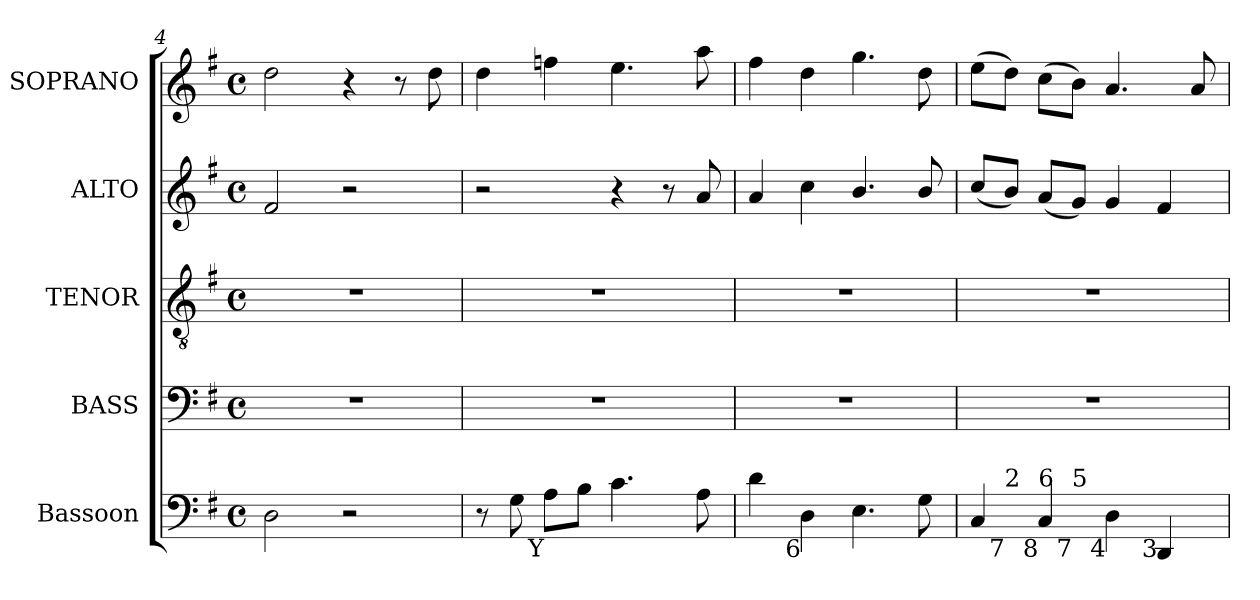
**kern	**kern	**kern	**kern	**kern
*part5	*part4	*part3	*part2	*part1
*staff5	*staff4	*staff3	*staff2	*staff1
*I"Bassoon	*I"BASS	*I"TENOR	*I"ALTO	*I"SOPRANO
*I'Bsn.	*I'B.	*I'T.	*I'A.	*I'S.
*clefF4	*clefF4	*clefGv2	*clefG2	*clefG2
*	*	*ITrd7c12	*	*
*k[f#]	*k[f#]	*k[f#]	*k[f#]	*k[f#]
*G:	*G:	*G:	*G:	*G:
*M4/4	*M4/4	*M4/4	*M4/4	*M4/4
*met(c)	*met(c)	*met(c)	*met(c)	*met(c)
=4	=4	=4	=4	=4
2Di\	1r	1r	2f#i/	2ddi\
2r	.	.	2r	4r
.	.	.	.	8r
.	.	.	.	8ddi\
!!LO:LB:g=z
=5	=5	=5	=5	=5
8r	1r	1r	2r	4ddi\
8Gi\	.	.	.	.
!LO:TX:b:rj:t=Y	!	!	!	!
8Ai\L	.	.	.	4ffni\
8Bi\J	.	.	.	.
4.ci\	.	.	4r	4.eei\
.	.	.	8r	.
8Ai\	.	.	8ai/	8aai\
=6	=6	=6	=6	=6
4di\	1r	1r	4ai/	4ff#i\
!LO:TX:b:rj:t=6	!	!	!	!
4Di\	.	.	4cci\	4ddi\
4.Ei\	.	.	4.bi/	4.ggi\
8Gi\	.	.	8bi/	8ddi\
=7	=7	=7	=7	=7
!LO:TX:b:rj:t=8	!	!	!	!
!LO:TX:t=3	!	!	!	!
*^	*	*	*	*
*	*^	*	*	*	*
4Ci/	8ryy	4.ryy	1r	1r	(8cci/L	(8eei\L
!	!LO:TX:b:rj:t=7	!	!	!	!	!
!	!LO:TX:t=2	!	!	!	!	!
.	2..ryy	.	.	.	8bi/J)	8ddi\J)
!LO:TX:b:rj:t=8	!	!	!	!	!	!
!LO:TX:t=6	!	!	!	!	!	!
4Ci/	.	.	.	.	(8ai/L	(8cci\L
!	!	!LO:TX:b:rj:t=7	!	!	!	!
!	!	!LO:TX:t=5	!	!	!	!
.	.	2ryy	.	.	8gi/J)	8bi\J)
!LO:TX:b:rj:t=4	!	!	!	!	!	!
4Di\	.	.	.	.	4gi/	4.ai/
!LO:TX:b:rj:t=3	!	!	!	!	!	!
4DDi/	.	.	.	.	4f#i/	.
.	.	8ryy	.	.	.	8ai/
*v	*v	*v	*	*	*	*
=	=	=	=	=
*-	*-	*-	*-	*-
